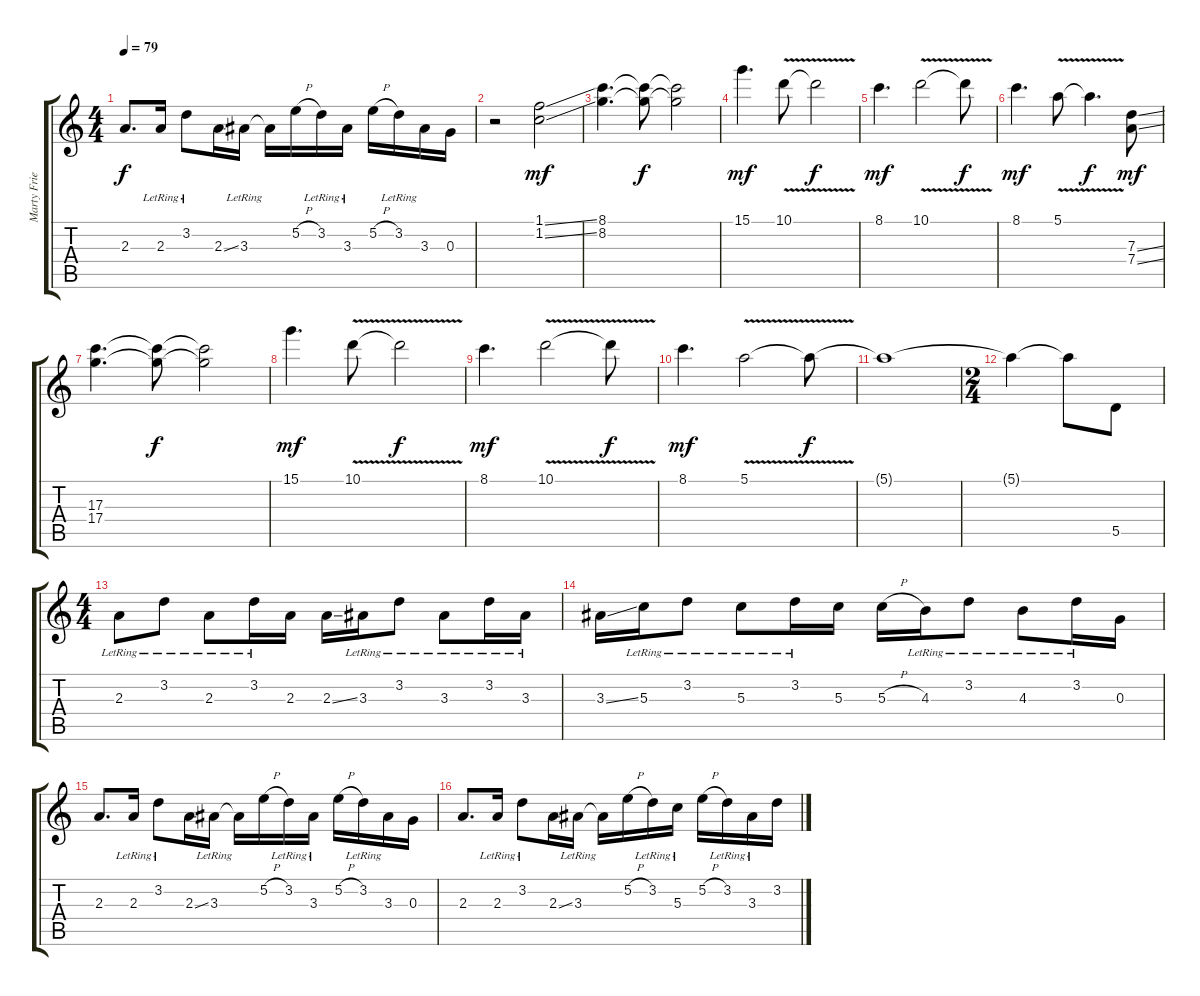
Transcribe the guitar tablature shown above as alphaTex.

\track ("Marty Friedman" "Marty Frie") {instrument electricguitarclean}
\staff {score tabs}
\tuning (E4 B3 G3 D3 A2 E2) {hide}
\ts (4 4)
\tempo 79
\clef g2
\ks c
2.3.8{d dy f} 2.3{lr}.16 3.2{lr}.8 2.3{ss}.16 3.3{lr}.16 3.3{t}.16 5.2{h}.16 3.2{lr}.16 3.3{lr}.16 5.2{h}.16 3.2{lr}.16 3.3.16 0.3.16 |
r.2 (1.1{ss} 1.2{ss}).2{dy mf instrument overdrivenguitar} |
(8.1 8.2).4{d} (8.1{t} 8.2{t}).8{dy f} (8.1{t} 8.2{t}).2 |
15.1.4{d dy mf} 10.1{v}.8 10.1{t}.2{dy f} |
8.1.4{d dy mf} 10.1{v}.2 10.1{t}.8{dy f} |
8.1.4{d dy mf} 5.1{v}.8 5.1{t}.4{d dy f} (7.3{ss} 7.4{ss}).8{dy mf} |
(17.3 17.4).4{d} (17.3{t} 17.4{t}).8{dy f} (17.3{t} 17.4{t}).2 |
15.1.4{d dy mf} 10.1{v}.8 10.1{t}.2{dy f} |
8.1.4{d dy mf} 10.1{v}.2 10.1{t}.8{dy f} |
8.1.4{d dy mf} 5.1{v}.2 5.1{t}.8{dy f} |
5.1{t}.1 |
\ts (2 4)
5.1{t}.4 5.1{t}.8 5.5.8 |
\ts (4 4)
2.3{lr}.8{instrument electricguitarclean} 3.2{lr}.8 2.3{lr}.8 3.2{lr}.16 2.3.16 2.3{ss}.16 3.3{lr}.16 3.2{lr}.8 3.3{lr}.8 3.2{lr}.16 3.3{lr}.16 |
3.3{ss}.16 5.3{lr}.16 3.2{lr}.8 5.3{lr}.8 3.2{lr}.16 5.3.16 5.3{h}.16 4.3{lr}.16 3.2{lr}.8 4.3{lr}.8 3.2{lr}.16 0.3.16 |
2.3.8{d} 2.3{lr}.16 3.2{lr}.8 2.3{ss}.16 3.3{lr}.16 3.3{t}.16 5.2{h}.16 3.2{lr}.16 3.3{lr}.16 5.2{h}.16 3.2{lr}.16 3.3.16 0.3.16 |
2.3.8{d} 2.3{lr}.16 3.2{lr}.8 2.3{ss}.16 3.3{lr}.16 3.3{t}.16 5.2{h}.16 3.2{lr}.16 5.3{lr}.16 5.2{h}.16 3.2{lr}.16 3.3{lr}.16 3.2.16
